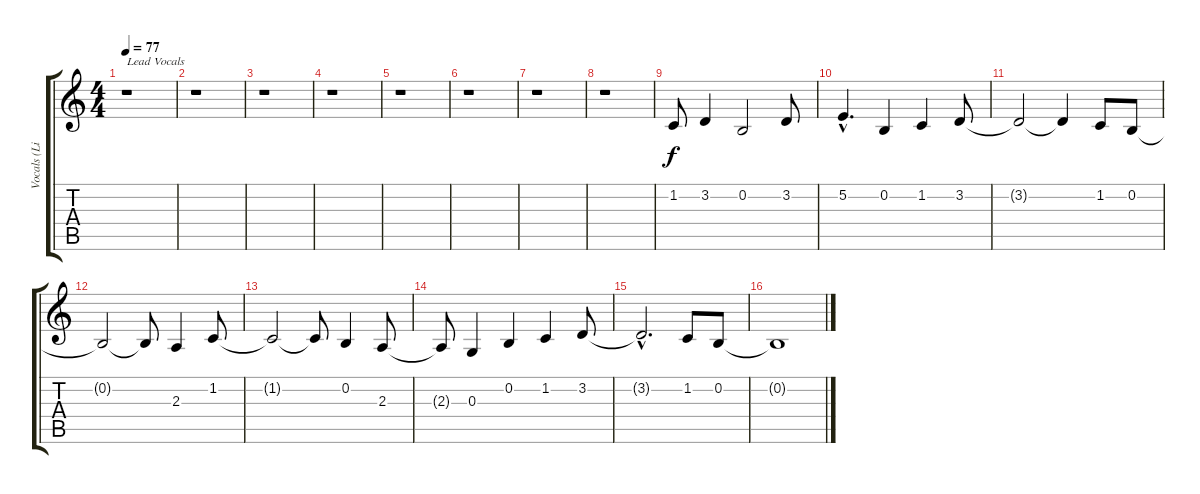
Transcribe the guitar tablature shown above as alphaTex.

\track ("Vocals (Liam)" "Vocals (Li") {instrument tenorsax}
\staff {score tabs}
\tuning (E4 B3 G3 D3 A2 E2) {hide}
\ts (4 4)
\tempo 77
\clef g2
\ks c
r.1{txt "Lead Vocals" dy f instrument tenorsax} |
r.1 |
r.1 |
r.1 |
r.1 |
r.1 |
r.1 |
r.1 |
1.2.8 3.2.4 0.2.2 3.2.8 |
5.2{hac}.4{d} 0.2.4 1.2.4 3.2.8 |
3.2{t}.2 3.2{t}.4 1.2.8 0.2.8 |
0.2{t}.2 0.2{t}.8 2.3.4 1.2.8 |
1.2{t}.2 1.2{t}.8 0.2.4 2.3.8 |
2.3{t}.8 0.3.4 0.2.4 1.2.4 3.2.8 |
3.2{hac t}.2{d} 1.2.8 0.2.8 |
0.2{t}.1
